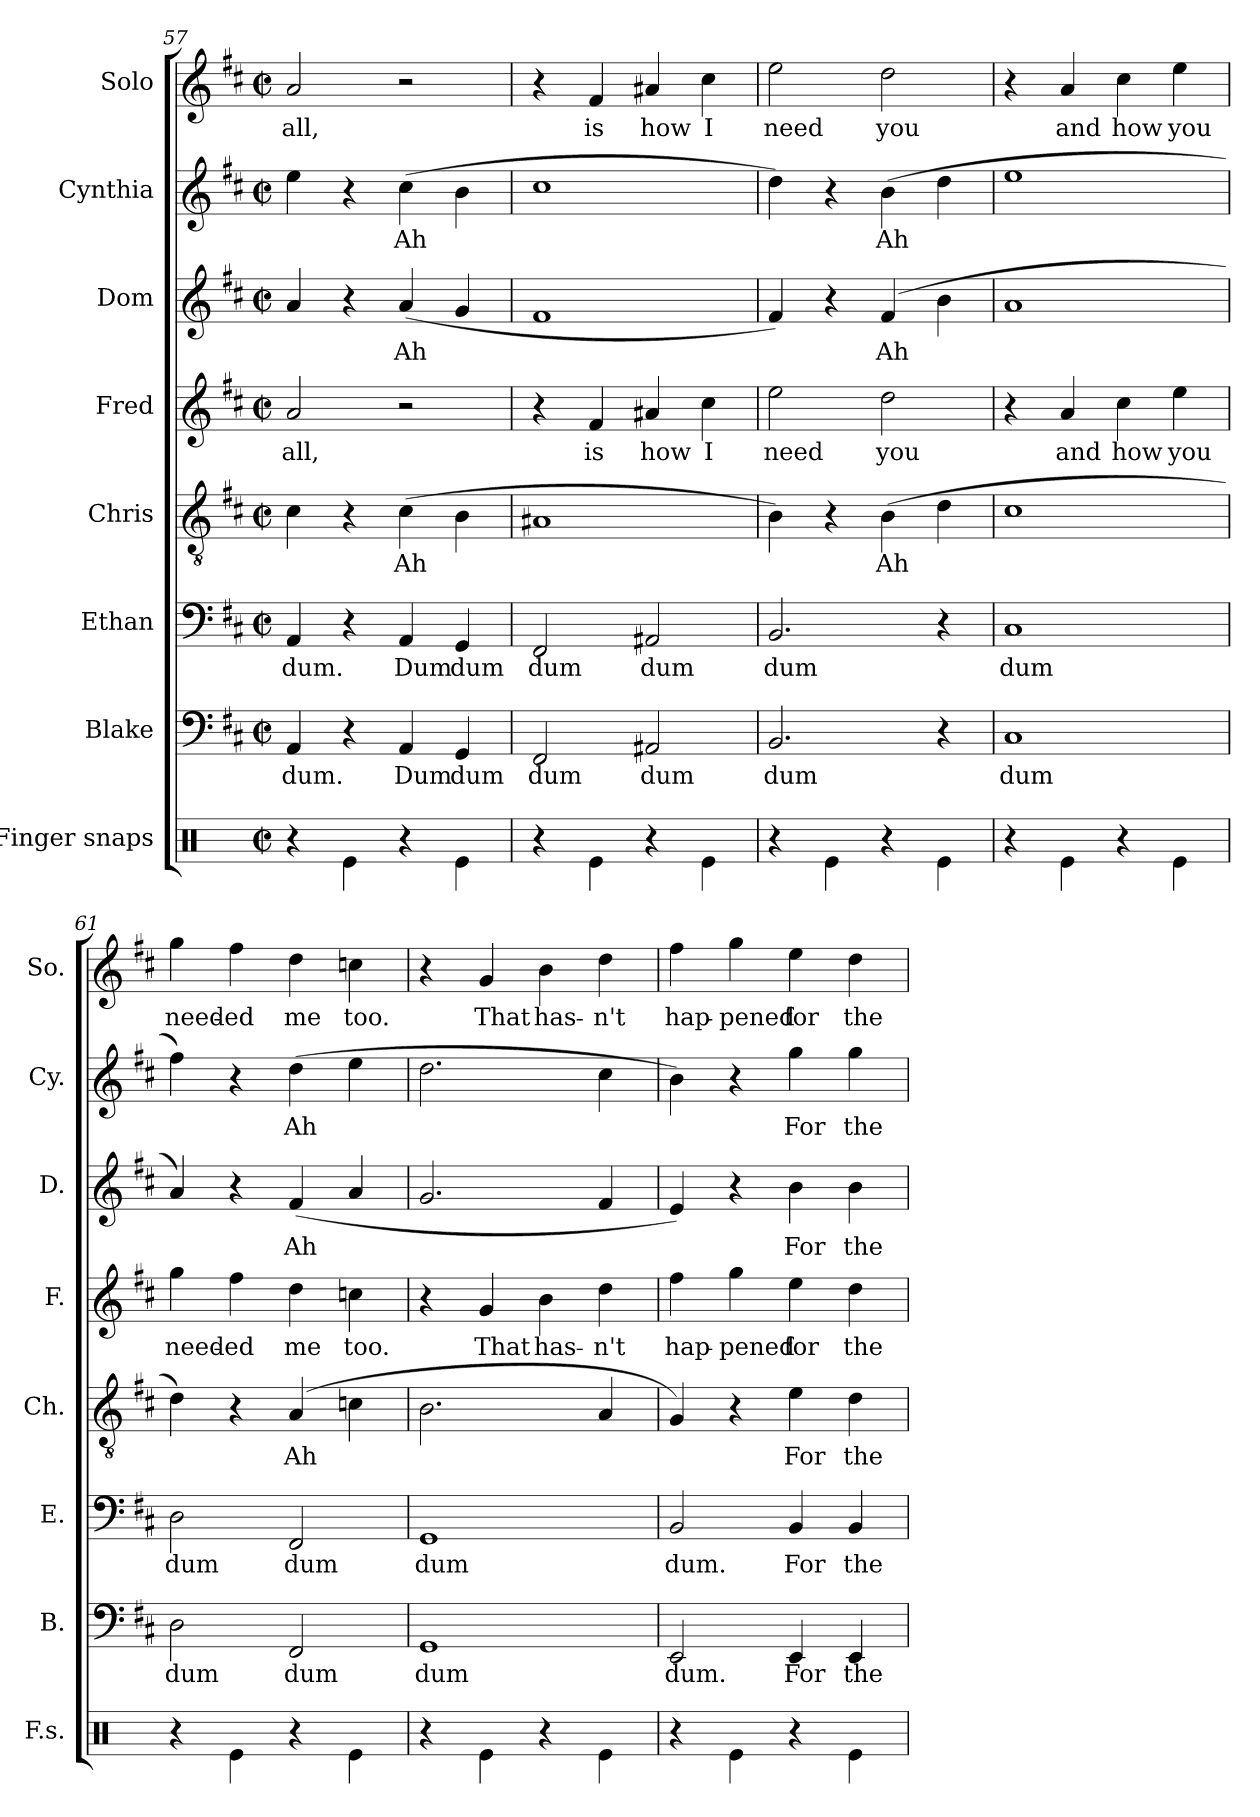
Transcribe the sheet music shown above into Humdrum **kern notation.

**kern	**kern	**text	**kern	**text	**kern	**text	**kern	**text	**kern	**text	**kern	**text	**kern	**text
*part8	*part7	*part7	*part6	*part6	*part5	*part5	*part4	*part4	*part3	*part3	*part2	*part2	*part1	*part1
*staff8	*staff7	*staff7	*staff6	*staff6	*staff5	*staff5	*staff4	*staff4	*staff3	*staff3	*staff2	*staff2	*staff1	*staff1
*I"Finger snaps	*I"Blake	*	*I"Ethan	*	*I"Chris	*	*I"Fred	*	*I"Dom	*	*I"Cynthia	*	*I"Solo	*
*I'F.s.	*I'B.	*	*I'E.	*	*I'Ch.	*	*I'F.	*	*I'D.	*	*I'Cy.	*	*I'So.	*
!!LO:PB:g=z
*clefX	*clefF4	*	*clefF4	*	*clefGv2	*	*clefG2	*	*clefG2	*	*clefG2	*	*clefG2	*
*k[]	*k[f#c#]	*	*k[f#c#]	*	*k[f#c#]	*	*k[f#c#]	*	*k[f#c#]	*	*k[f#c#]	*	*k[f#c#]	*
*M2/2	*M2/2	*	*M2/2	*	*M2/2	*	*M2/2	*	*M2/2	*	*M2/2	*	*M2/2	*
*met(c|)	*met(c|)	*	*met(c|)	*	*met(c|)	*	*met(c|)	*	*met(c|)	*	*met(c|)	*	*met(c|)	*
=57	=57	=57	=57	=57	=57	=57	=57	=57	=57	=57	=57	=57	=57	=57
4r	4AA/	dum.	4AA/	dum.	4c#\	.	2a/	all,	4a/	.	4ee\	.	2a/	all,
4Re\	4r	.	4r	.	4r	.	.	.	4r	.	4r	.	.	.
4r	4AA/	Dum	4AA/	Dum	(4c#\	Ah	2r	.	(4a/	Ah	(4cc#\	Ah	2r	.
4Re\	4GG/	dum	4GG/	dum	4B\	.	.	.	4g/	.	4b\	.	.	.
=58	=58	=58	=58	=58	=58	=58	=58	=58	=58	=58	=58	=58	=58	=58
4r	2FF#/	dum	2FF#/	dum	1A#X	.	4r	.	1f#	.	1cc#	.	4r	.
4Re\	.	.	.	.	.	.	4f#/	is	.	.	.	.	4f#/	is
4r	2AA#X/	dum	2AA#X/	dum	.	.	4a#X/	how	.	.	.	.	4a#X/	how
4Re\	.	.	.	.	.	.	4cc#\	I	.	.	.	.	4cc#\	I
=59	=59	=59	=59	=59	=59	=59	=59	=59	=59	=59	=59	=59	=59	=59
4r	2.BB/	dum	2.BB/	dum	4B\)	.	2ee\	need	4f#/)	.	4dd\)	.	2ee\	need
4Re\	.	.	.	.	4r	.	.	.	4r	.	4r	.	.	.
4r	.	.	.	.	(4B\	Ah	2dd\	you	(4f#/	Ah	(4b\	Ah	2dd\	you
4Re\	4r	.	4r	.	4d\	.	.	.	4b\	.	4dd\	.	.	.
=60	=60	=60	=60	=60	=60	=60	=60	=60	=60	=60	=60	=60	=60	=60
4r	1C#	dum	1C#	dum	1c#	.	4r	.	1a	.	1ee	.	4r	.
4Re\	.	.	.	.	.	.	4a/	and	.	.	.	.	4a/	and
4r	.	.	.	.	.	.	4cc#\	how	.	.	.	.	4cc#\	how
4Re\	.	.	.	.	.	.	4ee\	you	.	.	.	.	4ee\	you
=61	=61	=61	=61	=61	=61	=61	=61	=61	=61	=61	=61	=61	=61	=61
4r	2D\	dum	2D\	dum	4d\)	.	4gg\	need-	4a/)	.	4ff#\)	.	4gg\	need-
4Re\	.	.	.	.	4r	.	4ff#\	-ed	4r	.	4r	.	4ff#\	-ed
4r	2FF#/	dum	2FF#/	dum	(4A/	Ah	4dd\	me	(4f#/	Ah	(4dd\	Ah	4dd\	me
4Re\	.	.	.	.	4cn\	.	4ccn\	too.	4a/	.	4ee\	.	4ccn\	too.
!!LO:PB:g=z
=62	=62	=62	=62	=62	=62	=62	=62	=62	=62	=62	=62	=62	=62	=62
4r	1GG	dum	1GG	dum	2.B\	.	4r	.	2.g/	.	2.dd\	.	4r	.
4Re\	.	.	.	.	.	.	4g/	That	.	.	.	.	4g/	That
4r	.	.	.	.	.	.	4b\	has-	.	.	.	.	4b\	has-
4Re\	.	.	.	.	4A/	.	4dd\	-n't	4f#/	.	4cc#\	.	4dd\	-n't
=63	=63	=63	=63	=63	=63	=63	=63	=63	=63	=63	=63	=63	=63	=63
4r	2EE/	dum.	2BB/	dum.	4G/)	.	4ff#\	hap-	4e/)	.	4b\)	.	4ff#\	hap-
4Re\	.	.	.	.	4r	.	4gg\	-pened	4r	.	4r	.	4gg\	-pened
4r	4EE/	For	4BB/	For	4e\	For	4ee\	for	4b\	For	4gg\	For	4ee\	for
4Re\	4EE/	the	4BB/	the	4d\	the	4dd\	the	4b\	the	4gg\	the	4dd\	the
=	=	=	=	=	=	=	=	=	=	=	=	=	=	=
*-	*-	*-	*-	*-	*-	*-	*-	*-	*-	*-	*-	*-	*-	*-
